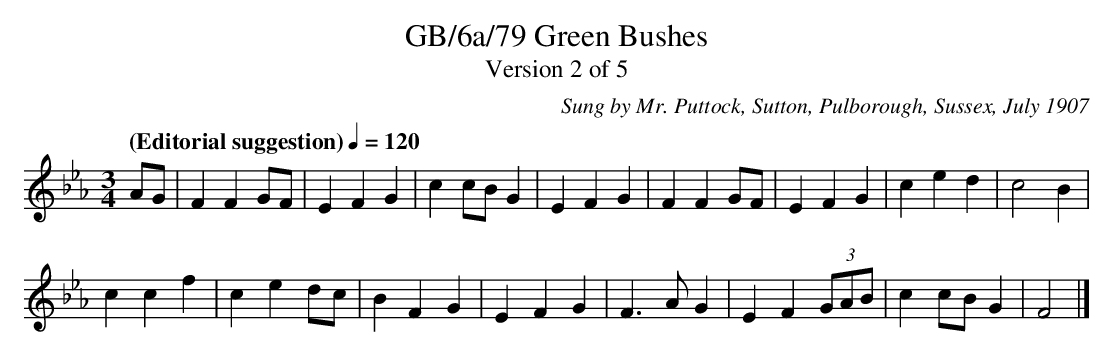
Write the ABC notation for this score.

X:1
T:GB/6a/79 Green Bushes
T:Version 2 of 5
C:Sung by Mr. Puttock, Sutton, Pulborough, Sussex, July 1907
M:3/4
L:1/8
Q:"(Editorial suggestion)" 1/4=120
K:Fdor
AG | F2 F2 GF | E2 F2 G2 | c2 cB G2 | E2 F2 G2 | F2 F2 GF | E2 F2 G2 | c2 e2 d2 | c4 B2 |
c2 c2 f2 | c2 e2 dc | B2 F2 G2 | E2 F2 G2 | F3 A G2 | E2 F2 (3GAB | c2 cB G2 | F4 |]
